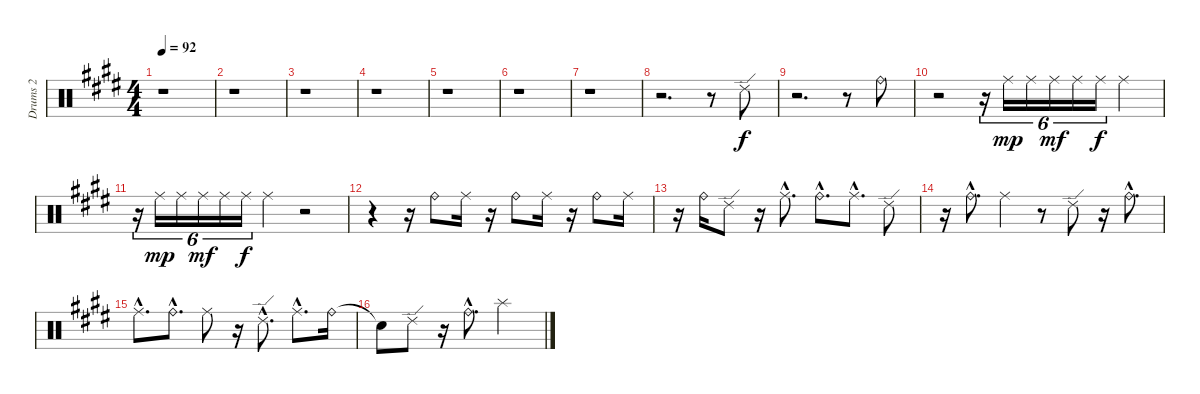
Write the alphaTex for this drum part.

\track ("Drums 2" "Drums 2") {instrument percussion}
\staff {score}
\articulation defaults
\ts (4 4)
\tempo 92
\clef neutral
\ks e
r.1{dy f} |
r.1 |
r.1 |
r.1 |
r.1 |
r.1 |
r.1 |
r.2{d} r.8 "Ride (edge) 2".8 |
r.2{d} r.8 "Ride (bell)".8 |
r.2 r.16{tu (6 4)} "Ride (middle)".16{tu (6 4) dy mp} "Ride (middle)".16{tu (6 4)} "Ride (middle)".16{tu (6 4) dy mf} "Ride (middle)".16{tu (6 4)} "Ride (middle)".16{tu (6 4) dy f} "Ride (middle)".4 |
r.16{tu (6 4)} "Ride (middle)".16{tu (6 4) dy mp} "Ride (middle)".16{tu (6 4)} "Ride (middle)".16{tu (6 4) dy mf} "Ride (middle)".16{tu (6 4)} "Ride (middle)".16{tu (6 4) dy f} "Ride (middle)".4 r.2 |
r.4 r.16 "Ride (bell)".8 "Ride (middle)".16 r.16 "Ride (bell)".8 "Ride (middle)".16 r.16 "Ride (bell)".8 "Ride (middle)".16 |
r.16 "Ride (bell)".16 "Ride (edge) 2".8 r.16 "Ride (middle)"{hac}.8{d} "Ride (bell)"{hac}.8{d} "Ride (middle)"{hac}.8{d} "Ride (edge) 2".8 |
r.16 "Ride (bell)"{hac}.8{d} "Ride (middle)".4 r.8 "Ride (edge) 2".8 r.16 "Ride (bell)"{hac}.8{d} |
"Ride (middle)"{hac}.8{d} "Ride (bell)"{hac}.8{d} "Ride (middle)".8 r.16 "Ride (edge) 2"{hac}.8{d} "Ride (middle)"{hac}.8{d} "Ride (bell)".16 |
"Snare (hit)"{t}.8 "Ride (edge) 2".8 r.16 "Ride (bell)"{hac}.8{d} "Splash (hit)".2
